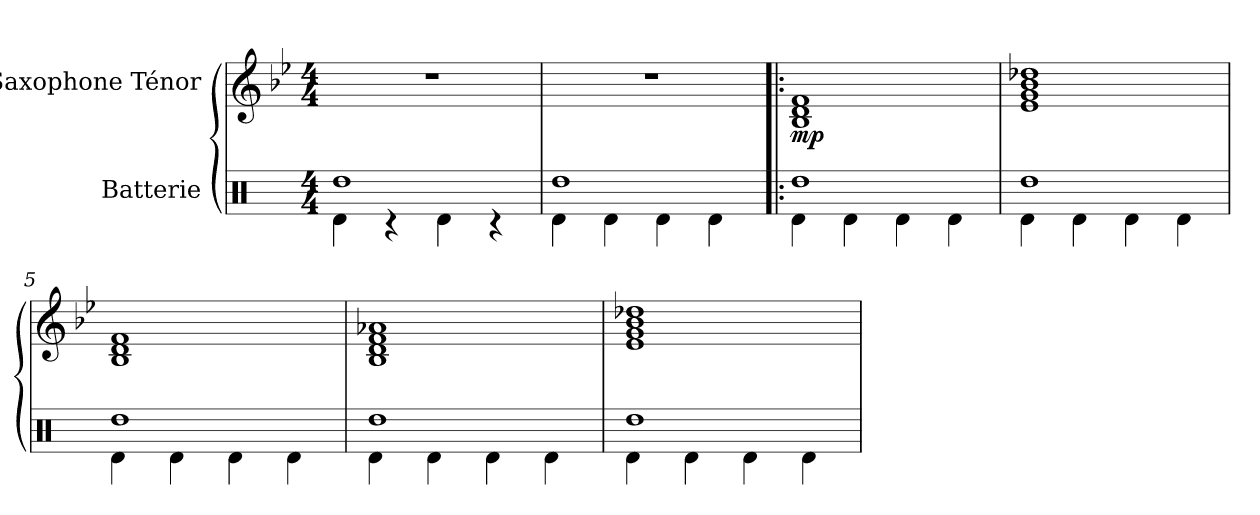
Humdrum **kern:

**kern	**kern	**dynam
*part2	*part1	*part1
*staff2	*staff1	*staff1
*I"Batterie	*I"Saxophone Ténor	*
*clefX	*clefG2	*
*	*ITrd8c14	*
*k[]	*k[b-e-]	*
*M4/4	*M4/4	*
*MM120	*MM120	*
=1	=1	=1
*^	*	*
1Rdd	4Rd\	1r	.
.	4r	.	.
.	4Rd\	.	.
.	4r	.	.
=2	=2	=2	=2
1Rdd	4Rd\	1r	.
.	4Rd\	.	.
.	4Rd\	.	.
.	4Rd\	.	.
=3!|:	=3!|:	=3!|:	=3!|:
!	!	!	!LO:DY:b
1Rdd	4Rd\	1BB- 1D 1F	mp
.	4Rd\	.	.
.	4Rd\	.	.
.	4Rd\	.	.
=4	=4	=4	=4
1Rdd	4Rd\	1E- 1G 1B- 1d-X	.
.	4Rd\	.	.
.	4Rd\	.	.
.	4Rd\	.	.
=5	=5	=5	=5
1Rdd	4Rd\	1BB- 1D 1F	.
.	4Rd\	.	.
.	4Rd\	.	.
.	4Rd\	.	.
=6	=6	=6	=6
1Rdd	4Rd\	1BB- 1D 1F 1A-X	.
.	4Rd\	.	.
.	4Rd\	.	.
.	4Rd\	.	.
!!LO:LB:g=z
=7	=7	=7	=7
1Rdd	4Rd\	1E- 1G 1B- 1d-X	.
.	4Rd\	.	.
.	4Rd\	.	.
.	4Rd\	.	.
*v	*v	*	*
=	=	=
*-	*-	*-
